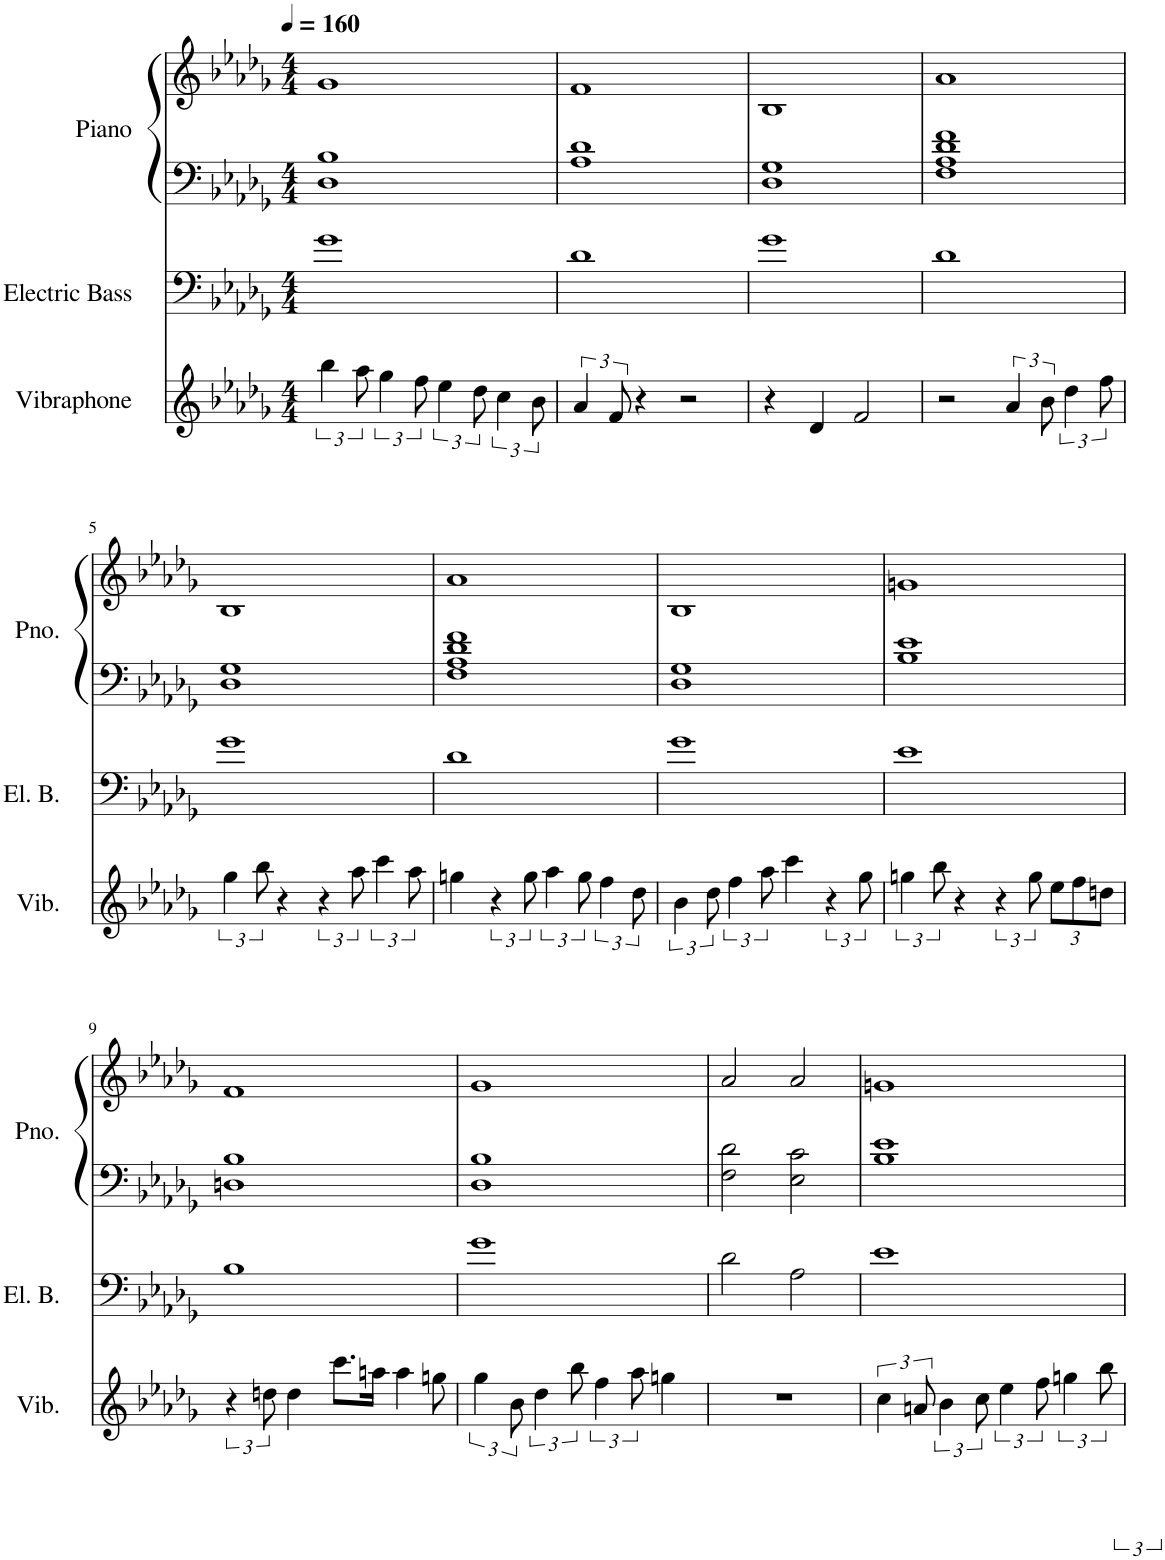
**kern	**kern	**kern	**kern
*part3	*part2	*part1	*part1
*staff4	*staff3	*staff2	*staff1
*I"Vibraphone	*I"Electric Bass	*I"Piano	*
*I'Vib.	*I'El. B.	*I'Pno.	*
*clefG2	*clefF4	*clefF4	*clefG2
*	*Trd7c12	*	*
*k[b-e-a-d-g-]	*k[b-e-a-d-g-]	*k[b-e-a-d-g-]	*k[b-e-a-d-g-]
*M4/4	*M4/4	*M4/4	*M4/4
*MM160	*MM160	*MM160	*MM160
=1	=1	=1	=1
6bb-\	1g-	1D- 1B-	1g-
12aa-\	.	.	.
6gg-\	.	.	.
12ff\	.	.	.
6ee-\	.	.	.
12dd-\	.	.	.
6cc\	.	.	.
12b-\	.	.	.
=2	=2	=2	=2
6a-/	1d-	1A- 1d-	1f
12f/	.	.	.
4r	.	.	.
2r	.	.	.
=3	=3	=3	=3
4r	1g-	1D- 1G-	1B-
4d-/	.	.	.
2f/	.	.	.
=4	=4	=4	=4
2r	1d-	1F 1A- 1d- 1f	1a-
6a-/	.	.	.
12b-\	.	.	.
6dd-\	.	.	.
12ff\	.	.	.
!!LO:LB:g=z
=5	=5	=5	=5
6gg-\	1g-	1D- 1G-	1B-
12bb-\	.	.	.
4r	.	.	.
6r	.	.	.
12aa-\	.	.	.
6ccc\	.	.	.
12aa-\	.	.	.
=6	=6	=6	=6
4ggn\	1d-	1F 1A- 1d- 1f	1a-
6r	.	.	.
12gg\	.	.	.
6aa-\	.	.	.
12gg\	.	.	.
6ff\	.	.	.
12dd-\	.	.	.
=7	=7	=7	=7
6b-\	1g-	1D- 1G-	1B-
12dd-\	.	.	.
6ff\	.	.	.
12aa-\	.	.	.
4ccc\	.	.	.
6r	.	.	.
12gg-\	.	.	.
=8	=8	=8	=8
6ggn\	1e-	1B- 1e-	1gn
12bb-\	.	.	.
4r	.	.	.
6r	.	.	.
12gg\	.	.	.
*Xbrackettup	*	*	*
12ee-\L	.	.	.
12ff\	.	.	.
12ddn\J	.	.	.
!!LO:LB:g=z
=9	=9	=9	=9
*brackettup	*	*	*
6r	1B-	1Dn 1B-	1f
12ddn\	.	.	.
4dd\	.	.	.
8.ccc\L	.	.	.
16aan\Jk	.	.	.
6aa\	.	.	.
12ggn\	.	.	.
=10	=10	=10	=10
6gg-\	1g-	1D- 1B-	1g-
12b-\	.	.	.
6dd-\	.	.	.
12bb-\	.	.	.
6ff\	.	.	.
12aa-\	.	.	.
4ggn\	.	.	.
=11	=11	=11	=11
1r	2d-\	2F\ 2d-\	2a-/
.	2A-\	2E-\ 2c\	2a-/
=12	=12	=12	=12
6cc\	1e-	1B- 1e-	1gn
12an/	.	.	.
6b-\	.	.	.
12cc\	.	.	.
6ee-\	.	.	.
12ff\	.	.	.
6ggn\	.	.	.
12bb-\	.	.	.
=	=	=	=
*-	*-	*-	*-
